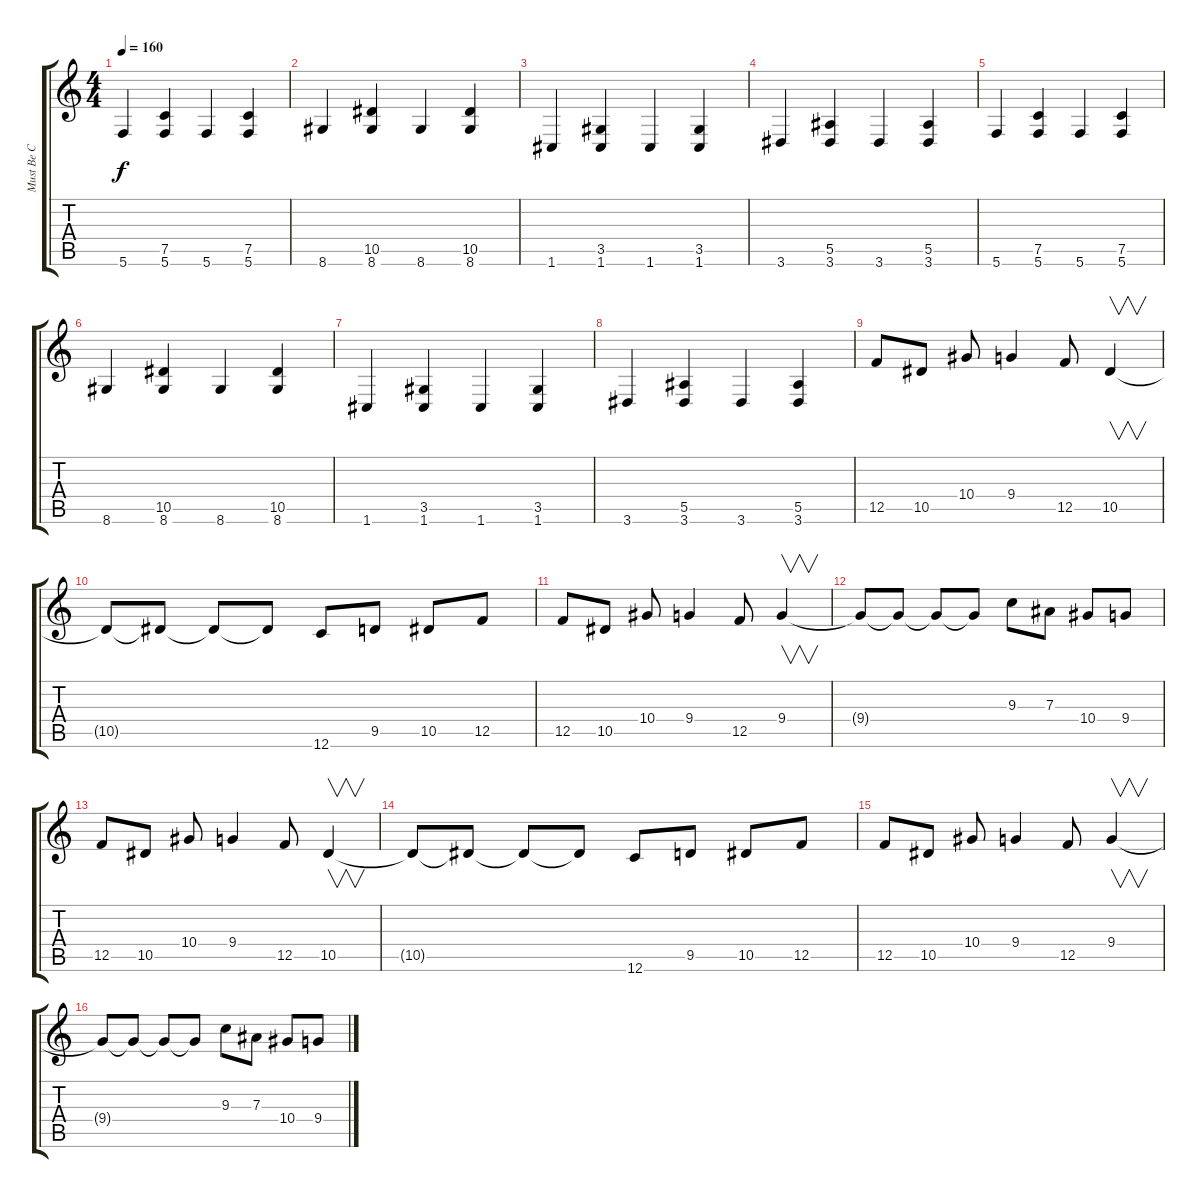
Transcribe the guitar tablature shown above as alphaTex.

\track ("Must Be C Tuned" "Must Be C ") {instrument distortionguitar}
\staff {score tabs}
\tuning (C4 G3 Eb3 Bb2 F2 C2) {hide}
\ts (4 4)
\tempo 160
\clef g2
\ks c
5.6.4{dy f} (7.5 5.6).4 5.6.4 (7.5 5.6).4 |
8.6.4 (10.5 8.6).4 8.6.4 (10.5 8.6).4 |
1.6.4 (3.5 1.6).4 1.6.4 (3.5 1.6).4 |
3.6.4 (5.5 3.6).4 3.6.4 (5.5 3.6).4 |
5.6.4 (7.5 5.6).4 5.6.4 (7.5 5.6).4 |
8.6.4 (10.5 8.6).4 8.6.4 (10.5 8.6).4 |
1.6.4 (3.5 1.6).4 1.6.4 (3.5 1.6).4 |
3.6.4 (5.5 3.6).4 3.6.4 (5.5 3.6).4 |
12.5.8 10.5.8 10.4.8 9.4.4 12.5.8 10.5.4{v} |
10.5{t}.8 10.5{t}.8 10.5{t}.8 10.5{t}.8 12.6.8 9.5.8 10.5.8 12.5.8 |
12.5.8 10.5.8 10.4.8 9.4.4 12.5.8 9.4.4{v} |
9.4{t}.8 9.4{t}.8 9.4{t}.8 9.4{t}.8 9.3.8 7.3.8 10.4.8 9.4.8 |
12.5.8 10.5.8 10.4.8 9.4.4 12.5.8 10.5.4{v} |
10.5{t}.8 10.5{t}.8 10.5{t}.8 10.5{t}.8 12.6.8 9.5.8 10.5.8 12.5.8 |
12.5.8 10.5.8 10.4.8 9.4.4 12.5.8 9.4.4{v} |
9.4{t}.8 9.4{t}.8 9.4{t}.8 9.4{t}.8 9.3.8 7.3.8 10.4.8 9.4.8
